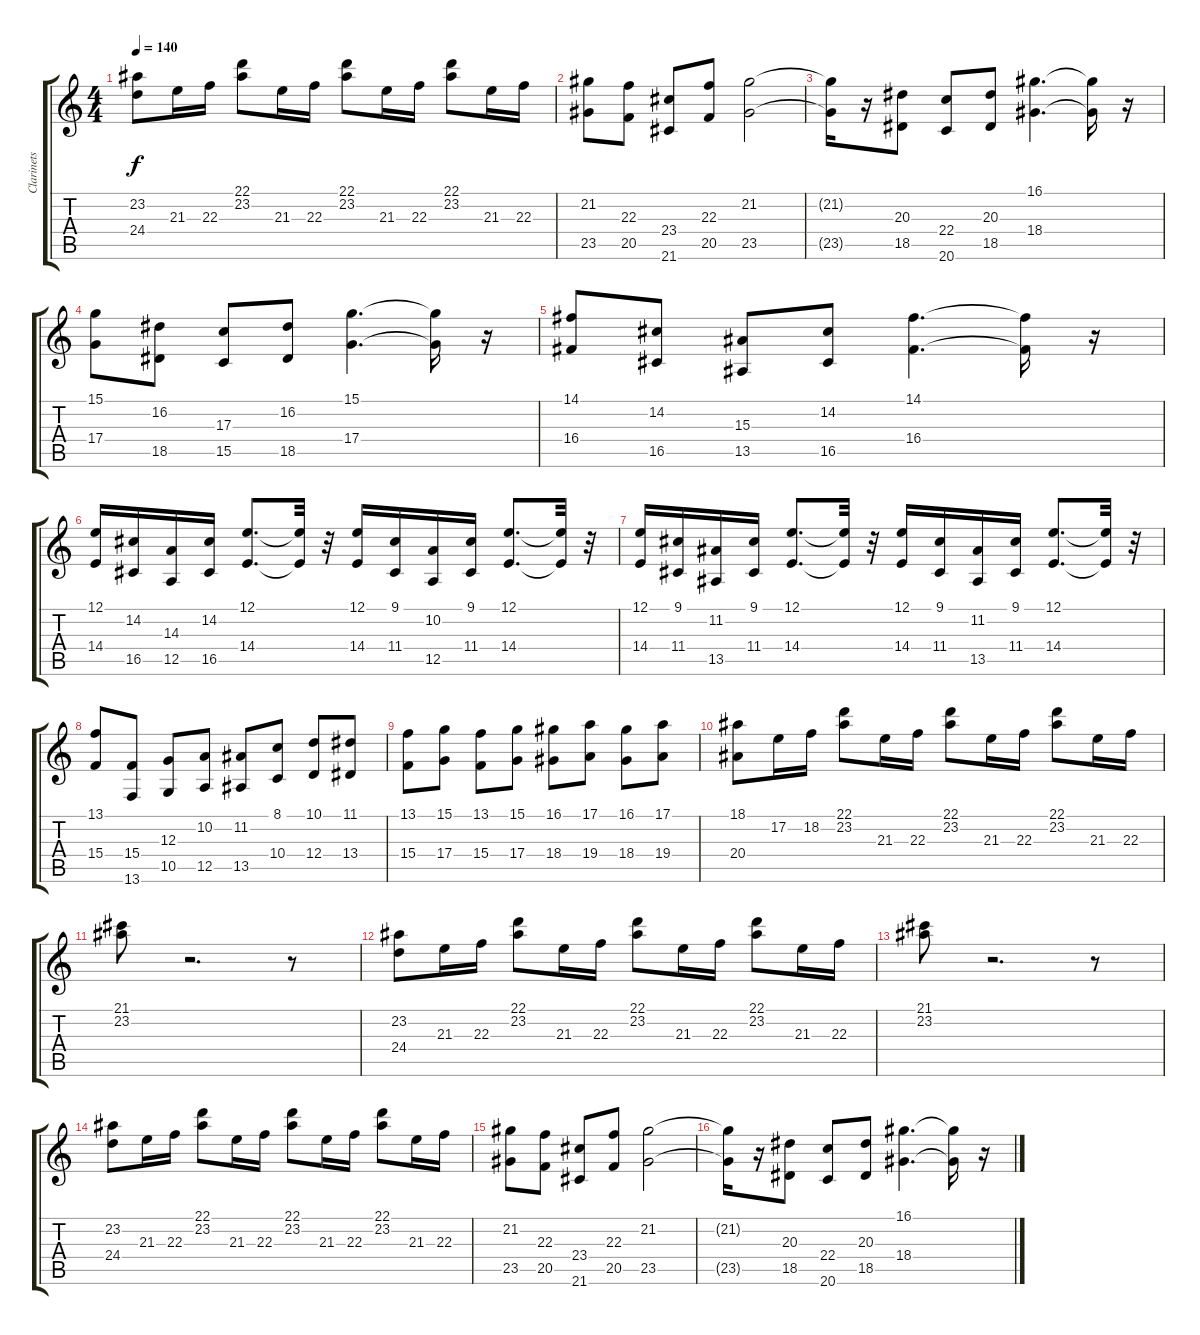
\track ("Clarinets" "Clarinets") {instrument clarinet}
\staff {score tabs}
\tuning (E4 B3 G3 D3 A2 E2) {hide}
\ts (4 4)
\tempo 140
\clef g2
\ks c
(23.2 24.4).8{dy f} 21.3.16 22.3.16 (22.1 23.2).8 21.3.16 22.3.16 (22.1 23.2).8 21.3.16 22.3.16 (22.1 23.2).8 21.3.16 22.3.16 |
(21.2 23.5).8 (22.3 20.5).8 (23.4 21.6).8 (22.3 20.5).8 (21.2 23.5).2 |
(21.2{t} 23.5{t}).16 r.16 (20.3 18.5).8 (22.4 20.6).8 (20.3 18.5).8 (16.1 18.4).4{d} (16.1{t} 18.4{t}).16 r.16 |
(15.1 17.4).8 (16.2 18.5).8 (17.3 15.5).8 (16.2 18.5).8 (15.1 17.4).4{d} (15.1{t} 17.4{t}).16 r.16 |
(14.1 16.4).8 (14.2 16.5).8 (15.3 13.5).8 (14.2 16.5).8 (14.1 16.4).4{d} (14.1{t} 16.4{t}).16 r.16 |
(12.1 14.4).16 (14.2 16.5).16 (14.3 12.5).16 (14.2 16.5).16 (12.1 14.4).8{d} (12.1{t} 14.4{t}).32 r.32 (12.1 14.4).16 (9.1 11.4).16 (10.2 12.5).16 (9.1 11.4).16 (12.1 14.4).8{d} (12.1{t} 14.4{t}).32 r.32 |
(12.1 14.4).16 (9.1 11.4).16 (11.2 13.5).16 (9.1 11.4).16 (12.1 14.4).8{d} (12.1{t} 14.4{t}).32 r.32 (12.1 14.4).16 (9.1 11.4).16 (11.2 13.5).16 (9.1 11.4).16 (12.1 14.4).8{d} (12.1{t} 14.4{t}).32 r.32 |
(13.1 15.4).8 (15.4 13.6).8 (12.3 10.5).8 (10.2 12.5).8 (11.2 13.5).8 (8.1 10.4).8 (10.1 12.4).8 (11.1 13.4).8 |
(13.1 15.4).8 (15.1 17.4).8 (13.1 15.4).8 (15.1 17.4).8 (16.1 18.4).8 (17.1 19.4).8 (16.1 18.4).8 (17.1 19.4).8 |
(18.1 20.4).8 17.2.16 18.2.16 (22.1 23.2).8 21.3.16 22.3.16 (22.1 23.2).8 21.3.16 22.3.16 (22.1 23.2).8 21.3.16 22.3.16 |
(21.1 23.2).8 r.2{d} r.8 |
(23.2 24.4).8 21.3.16 22.3.16 (22.1 23.2).8 21.3.16 22.3.16 (22.1 23.2).8 21.3.16 22.3.16 (22.1 23.2).8 21.3.16 22.3.16 |
(21.1 23.2).8 r.2{d} r.8 |
(23.2 24.4).8 21.3.16 22.3.16 (22.1 23.2).8 21.3.16 22.3.16 (22.1 23.2).8 21.3.16 22.3.16 (22.1 23.2).8 21.3.16 22.3.16 |
(21.2 23.5).8 (22.3 20.5).8 (23.4 21.6).8 (22.3 20.5).8 (21.2 23.5).2 |
(21.2{t} 23.5{t}).16 r.16 (20.3 18.5).8 (22.4 20.6).8 (20.3 18.5).8 (16.1 18.4).4{d} (16.1{t} 18.4{t}).16 r.16
